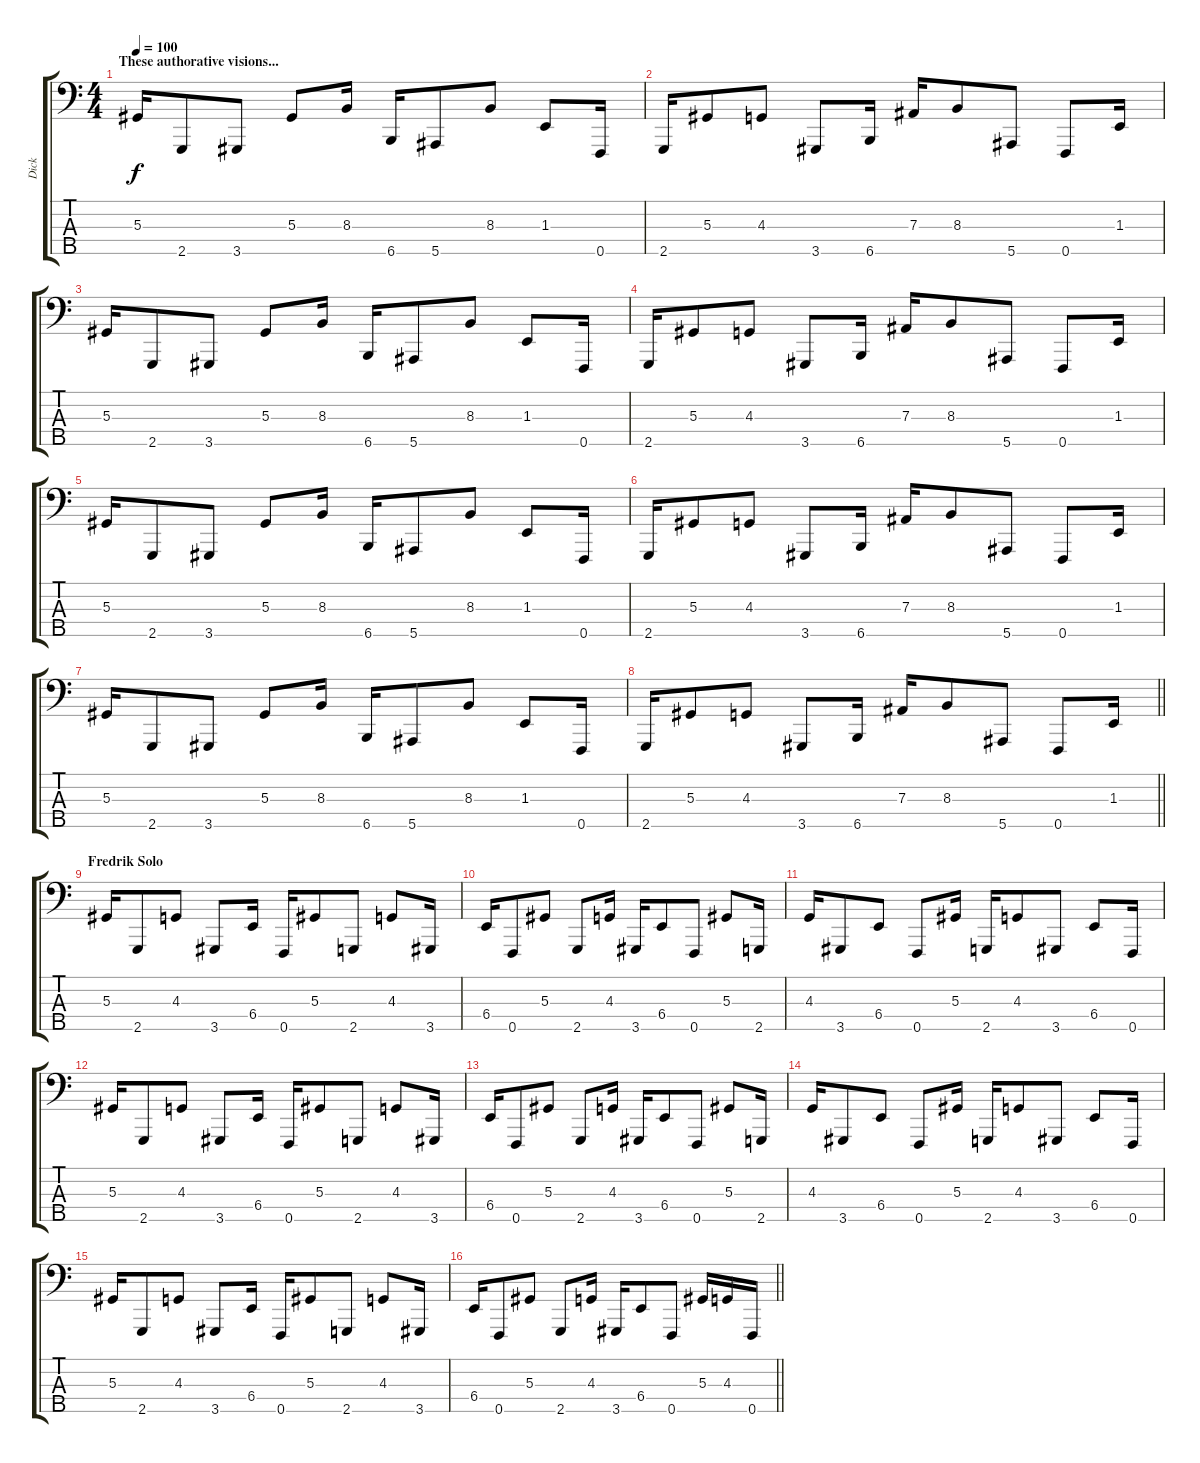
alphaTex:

\track ("Dick" "Dick") {instrument electricbasspick}
\staff {score tabs}
\tuning (Db2 Ab1 Eb1 Bb0 F0) {hide}
\ts (4 4)
\section ("" "These authorative visions...")
\tempo 100
\clef f4
\ks c
5.3.16{dy f} 2.5.8 3.5.8 5.3.8 8.3.16 6.5.16 5.5.8 8.3.8 1.3.8 0.5.16 |
2.5.16 5.3.8 4.3.8 3.5.8 6.5.16 7.3.16 8.3.8 5.5.8 0.5.8 1.3.16 |
5.3.16 2.5.8 3.5.8 5.3.8 8.3.16 6.5.16 5.5.8 8.3.8 1.3.8 0.5.16 |
2.5.16 5.3.8 4.3.8 3.5.8 6.5.16 7.3.16 8.3.8 5.5.8 0.5.8 1.3.16 |
5.3.16 2.5.8 3.5.8 5.3.8 8.3.16 6.5.16 5.5.8 8.3.8 1.3.8 0.5.16 |
2.5.16 5.3.8 4.3.8 3.5.8 6.5.16 7.3.16 8.3.8 5.5.8 0.5.8 1.3.16 |
5.3.16 2.5.8 3.5.8 5.3.8 8.3.16 6.5.16 5.5.8 8.3.8 1.3.8 0.5.16 |
\barLineRight lightlight
2.5.16 5.3.8 4.3.8 3.5.8 6.5.16 7.3.16 8.3.8 5.5.8 0.5.8 1.3.16 |
\section ("" "Fredrik Solo")
5.3.16 2.5.8 4.3.8 3.5.8 6.4.16 0.5.16 5.3.8 2.5.8 4.3.8 3.5.16 |
6.4.16 0.5.8 5.3.8 2.5.8 4.3.16 3.5.16 6.4.8 0.5.8 5.3.8 2.5.16 |
4.3.16 3.5.8 6.4.8 0.5.8 5.3.16 2.5.16 4.3.8 3.5.8 6.4.8 0.5.16 |
5.3.16 2.5.8 4.3.8 3.5.8 6.4.16 0.5.16 5.3.8 2.5.8 4.3.8 3.5.16 |
6.4.16 0.5.8 5.3.8 2.5.8 4.3.16 3.5.16 6.4.8 0.5.8 5.3.8 2.5.16 |
4.3.16 3.5.8 6.4.8 0.5.8 5.3.16 2.5.16 4.3.8 3.5.8 6.4.8 0.5.16 |
5.3.16 2.5.8 4.3.8 3.5.8 6.4.16 0.5.16 5.3.8 2.5.8 4.3.8 3.5.16 |
\barLineRight lightlight
6.4.16 0.5.8 5.3.8 2.5.8 4.3.16 3.5.16 6.4.8 0.5.8 5.3.16 4.3.16 0.5.16
